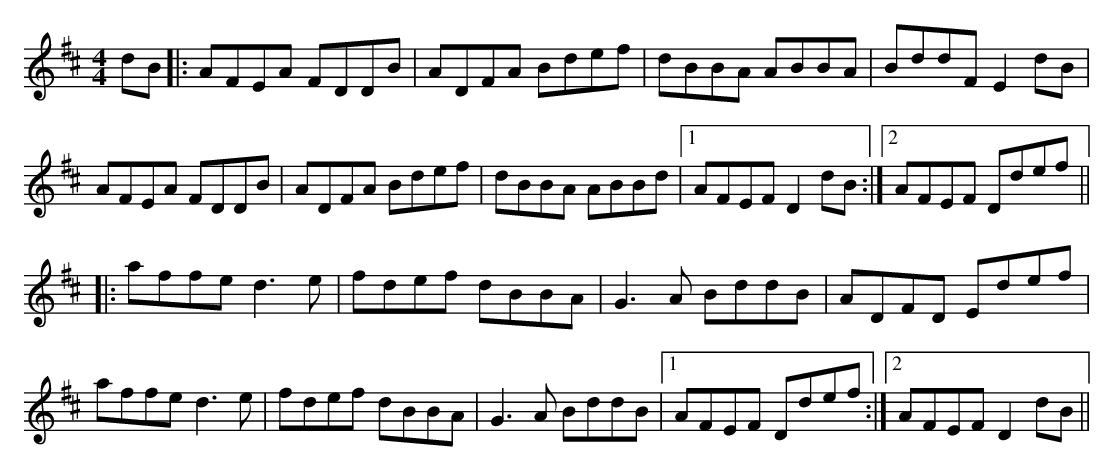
X:1
M:4/4
K:D
dB|:AFEA FDDB|ADFA Bdef|dBBA ABBA|BddF E2 dB|
AFEA FDDB|ADFA Bdef|dBBA ABBd|1 AFEF D2 dB:|2 AFEF Ddef||
|:affe d3 e|fdef dBBA|G3 A BddB|ADFD Edef|
affe d3 e|fdef dBBA|G3 A BddB|1 AFEF Ddef:|2 AFEF D2 dB||
